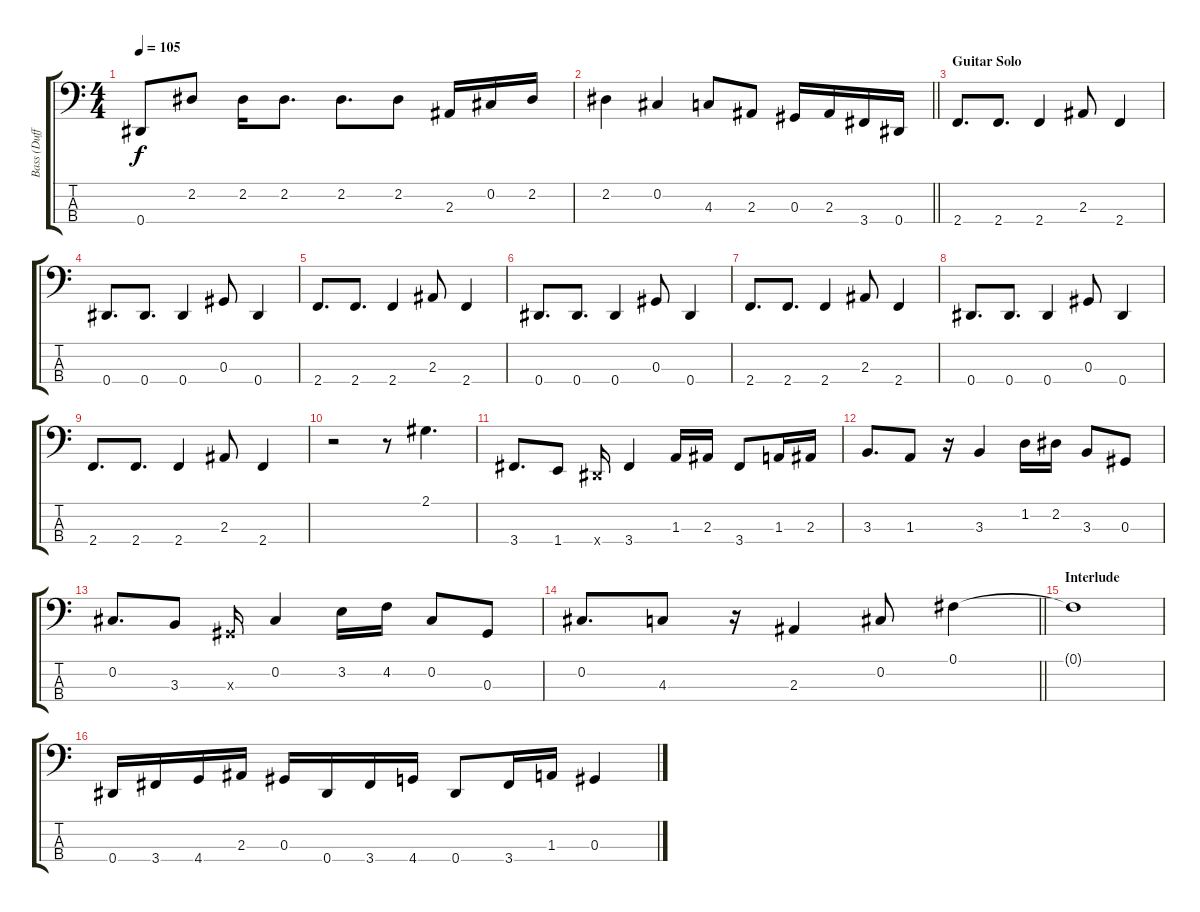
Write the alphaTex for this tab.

\track ("Bass (Duff)" "Bass (Duff") {instrument electricbasspick}
\staff {score tabs}
\tuning (Gb2 Db2 Ab1 Eb1) {hide}
\ts (4 4)
\tempo 105
\clef f4
\ks c
0.4.8{dy f} 2.2.8 2.2.16 2.2.8{d} 2.2.8{d} 2.2.8 2.3.16 0.2.16 2.2.16 |
\barLineRight lightlight
2.2.4 0.2.4 4.3.8 2.3.8 0.3.16 2.3.16 3.4.16 0.4.16 |
\section ("" "Guitar Solo")
2.4.8{d} 2.4.8{d} 2.4.4 2.3.8 2.4.4 |
0.4.8{d} 0.4.8{d} 0.4.4 0.3.8 0.4.4 |
2.4.8{d} 2.4.8{d} 2.4.4 2.3.8 2.4.4 |
0.4.8{d} 0.4.8{d} 0.4.4 0.3.8 0.4.4 |
2.4.8{d} 2.4.8{d} 2.4.4 2.3.8 2.4.4 |
0.4.8{d} 0.4.8{d} 0.4.4 0.3.8 0.4.4 |
2.4.8{d} 2.4.8{d} 2.4.4 2.3.8 2.4.4 |
r.2 r.8 2.1.4{d} |
3.4.8{d} 1.4.8 0.4{x}.16 3.4.4 1.3.16 2.3.16 3.4.8 1.3.16 2.3.16 |
3.3.8{d} 1.3.8 r.16 3.3.4 1.2.16 2.2.16 3.3.8 0.3.8 |
0.2.8{d} 3.3.8 0.3{x}.16 0.2.4 3.2.16 4.2.16 0.2.8 0.3.8 |
\barLineRight lightlight
0.2.8{d} 4.3.8 r.16 2.3.4 0.2.8 0.1.4 |
\section ("" "Interlude")
0.1{t}.1 |
0.4.16 3.4.16 4.4.16 2.3.16 0.3.16 0.4.16 3.4.16 4.4.16 0.4.8 3.4.16 1.3.16 0.3.4
